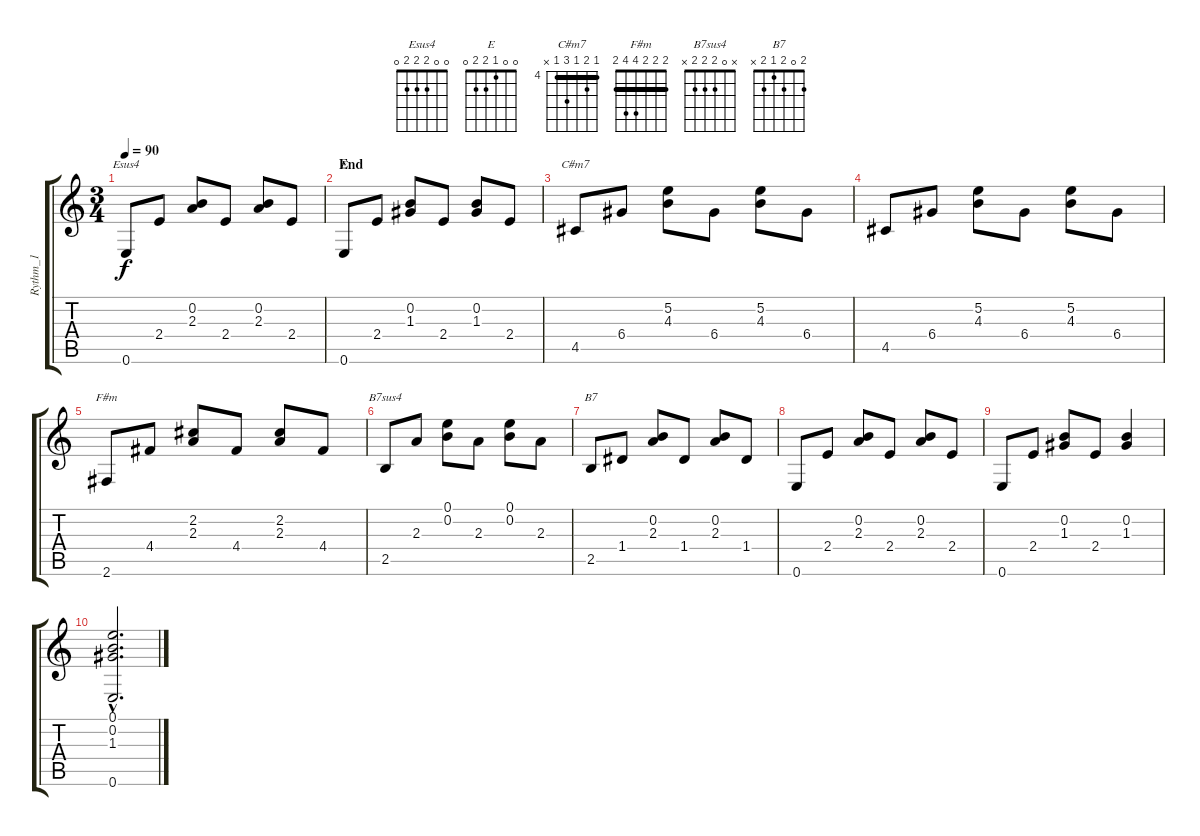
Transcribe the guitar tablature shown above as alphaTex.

\track ("Rythm_1" "Rythm_1") {instrument acousticguitarnylon}
\staff {score tabs}
\tuning (E4 B3 G3 D3 A2 E2) {hide}
\chord ("Esus4" 0 0 2 2 2 0)
\chord ("E" 0 0 1 2 2 0)
\chord ("C#m7" 4 5 4 6 4 x) {firstfret 4 barre 4}
\chord ("F#m" 2 2 2 4 4 2) {barre 2}
\chord ("B7sus4" x 0 2 2 2 x)
\chord ("B7" 2 0 2 1 2 x)
\ts (3 4)
\tempo 90
\clef g2
\ks c
0.6.8{ch "Esus4" dy f} 2.4.8 (0.2 2.3).8 2.4.8 (0.2 2.3).8 2.4.8 |
\section ("" "End")
0.6.8{ch "E"} 2.4.8 (0.2 1.3).8 2.4.8 (0.2 1.3).8 2.4.8 |
4.5.8{ch "C#m7"} 6.4.8 (5.2 4.3).8 6.4.8 (5.2 4.3).8 6.4.8 |
4.5.8 6.4.8 (5.2 4.3).8 6.4.8 (5.2 4.3).8 6.4.8 |
2.6.8{ch "F#m"} 4.4.8 (2.2 2.3).8 4.4.8 (2.2 2.3).8 4.4.8 |
2.5.8{ch "B7sus4"} 2.3.8 (0.1 0.2).8 2.3.8 (0.1 0.2).8 2.3.8 |
2.5.8{ch "B7"} 1.4.8 (0.2 2.3).8 1.4.8 (0.2 2.3).8 1.4.8 |
0.6.8 2.4.8 (0.2 2.3).8 2.4.8 (0.2 2.3).8 2.4.8 |
0.6.8 2.4.8 (0.2 1.3).8 2.4.8 (0.2 1.3).4 |
(0.1{hac} 0.2{hac} 1.3{hac} 0.6{hac}).2{d}
